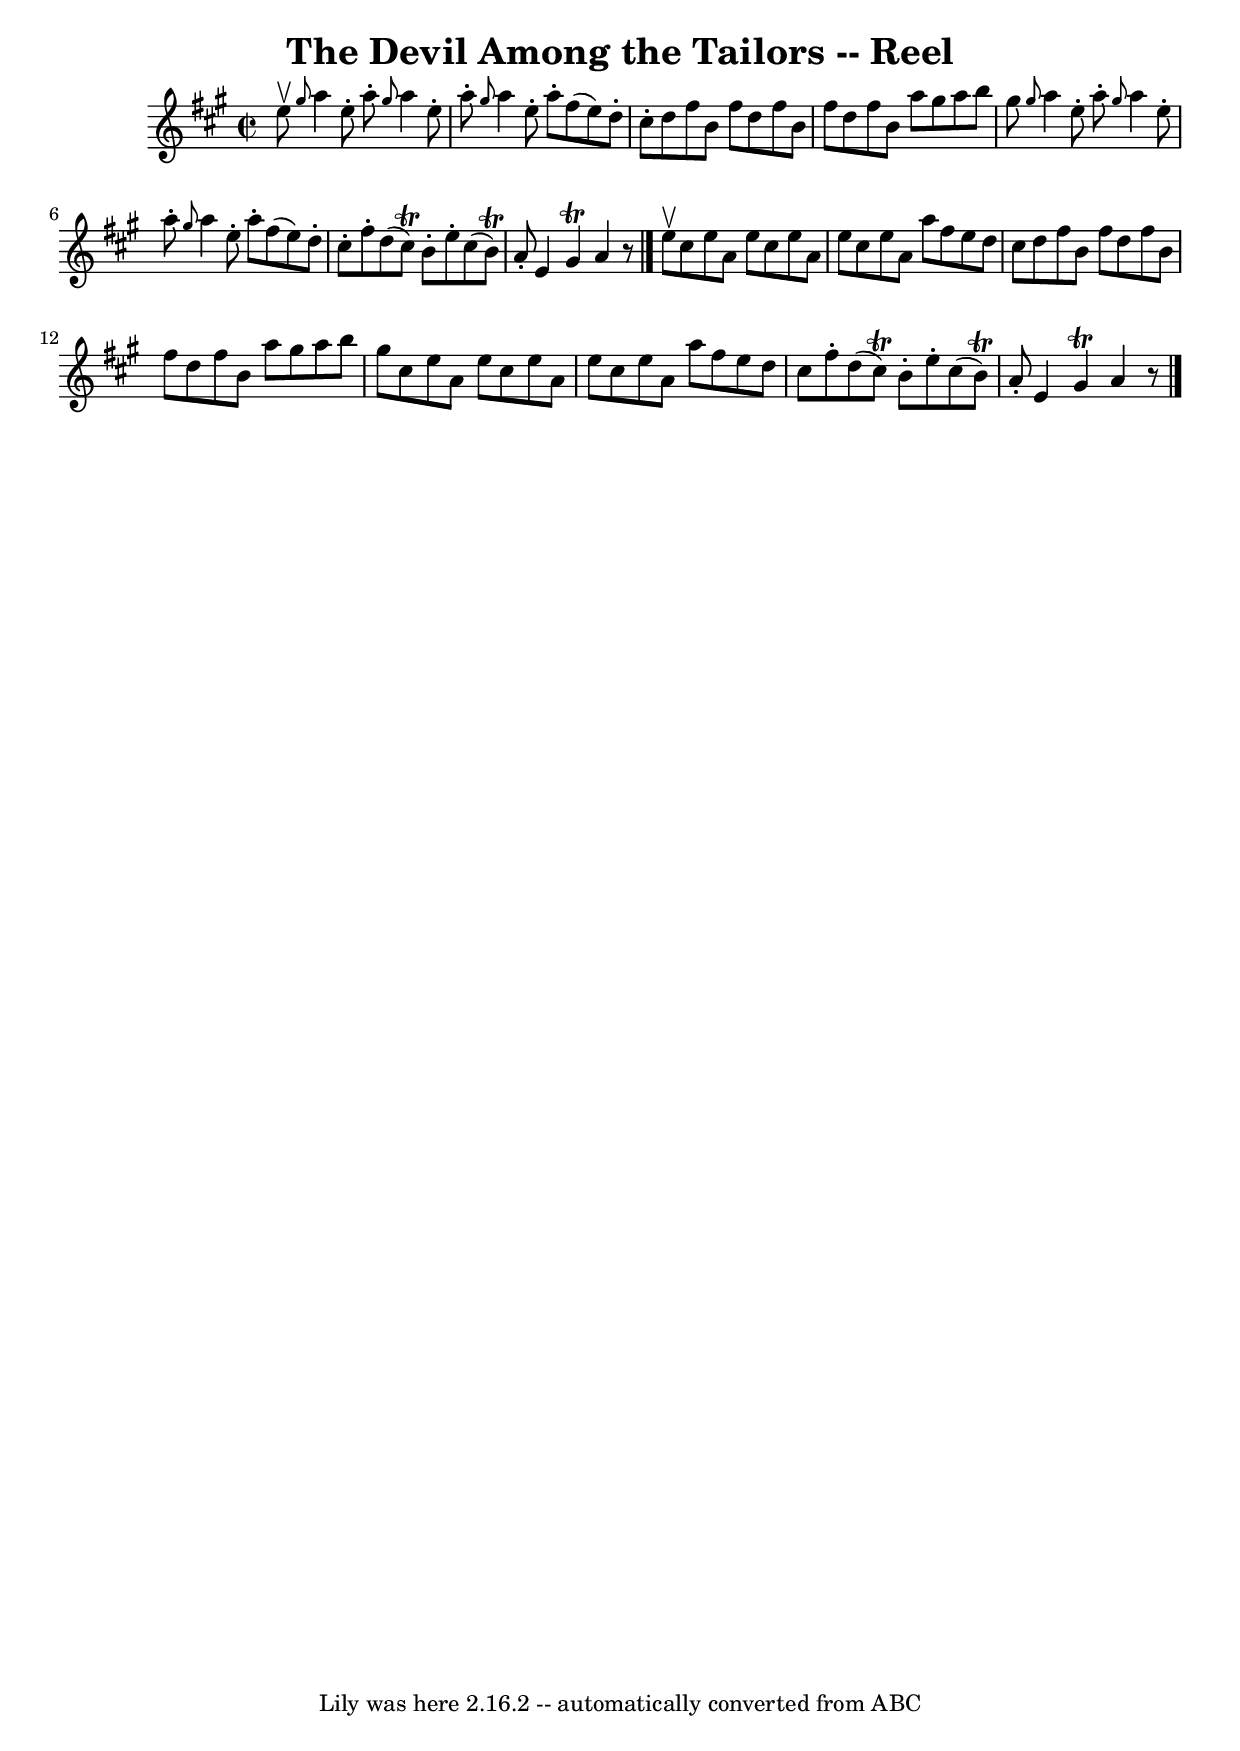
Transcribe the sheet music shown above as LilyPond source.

\version "2.7.40"
\include "Mammoth.ily"
\header {
	%% book = "Ryan's Mammoth Collection"
	crossRefNumber = "1"
	footnotes = ""
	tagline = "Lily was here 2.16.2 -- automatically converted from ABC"
	title = "The Devil Among the Tailors -- Reel"
}
voicedefault =  {


\override Staff.TimeSignature #'style = #'C
 \time 2/2 \key a \major e''8^\upbow |
     \grace { gis''8  }   
a''4 e''8 -. a''8 -. \grace { gis''8  } a''4 e''8 -. a''8 -.   
|
 \grace { gis''8  } a''4 e''8 -. a''8 -. fis''8 (e''8  
-) d''8 -. cis''8 -.   |
 d''8 fis''8 b'8 fis''8 d''8   
 fis''8 b'8 fis''8    |
 d''8 fis''8 b'8 a''8        
gis''8 a''8 b''8 gis''8    |
       \grace { gis''8  } a''4 
 e''8 -. a''8 -. \grace { gis''8  } a''4 e''8 -. a''8 -.   
|
 \grace { gis''8  } a''4 e''8 -. a''8 -. fis''8 (e''8  
-) d''8 -. cis''8 -.   |
 fis''8 -. d''8 (cis''8^\trill)   
b'8 -. e''8 -. cis''8 (b'8^\trill) a'8 -.   |
 e'4        
gis'4^\trill a'4    r8 \bar "|." e''8^\upbow |
 cis''8    
e''8 a'8 e''8 cis''8 e''8 a'8 e''8    |
 cis''8    
e''8 a'8 a''8 fis''8 e''8 d''8 cis''8    |
 d''8    
fis''8 b'8 fis''8 d''8 fis''8 b'8 fis''8    |
 d''8   
 fis''8 b'8 a''8 gis''8 a''8 b''8 gis''8    |
       
cis''8 e''8 a'8 e''8 cis''8 e''8 a'8 e''8    |
   
cis''8 e''8 a'8 a''8 fis''8 e''8 d''8 cis''8    |
   
fis''8 -. d''8 (cis''8^\trill) b'8 -. e''8 -. cis''8 (b'8 
^\trill) a'8 -.   |
 e'4 gis'4^\trill a'4    r8   \bar "|."   
}

\score{
    <<

	\context Staff="default"
	{
	    \voicedefault 
	}

    >>
	\layout {
	}
	\midi {}
}
